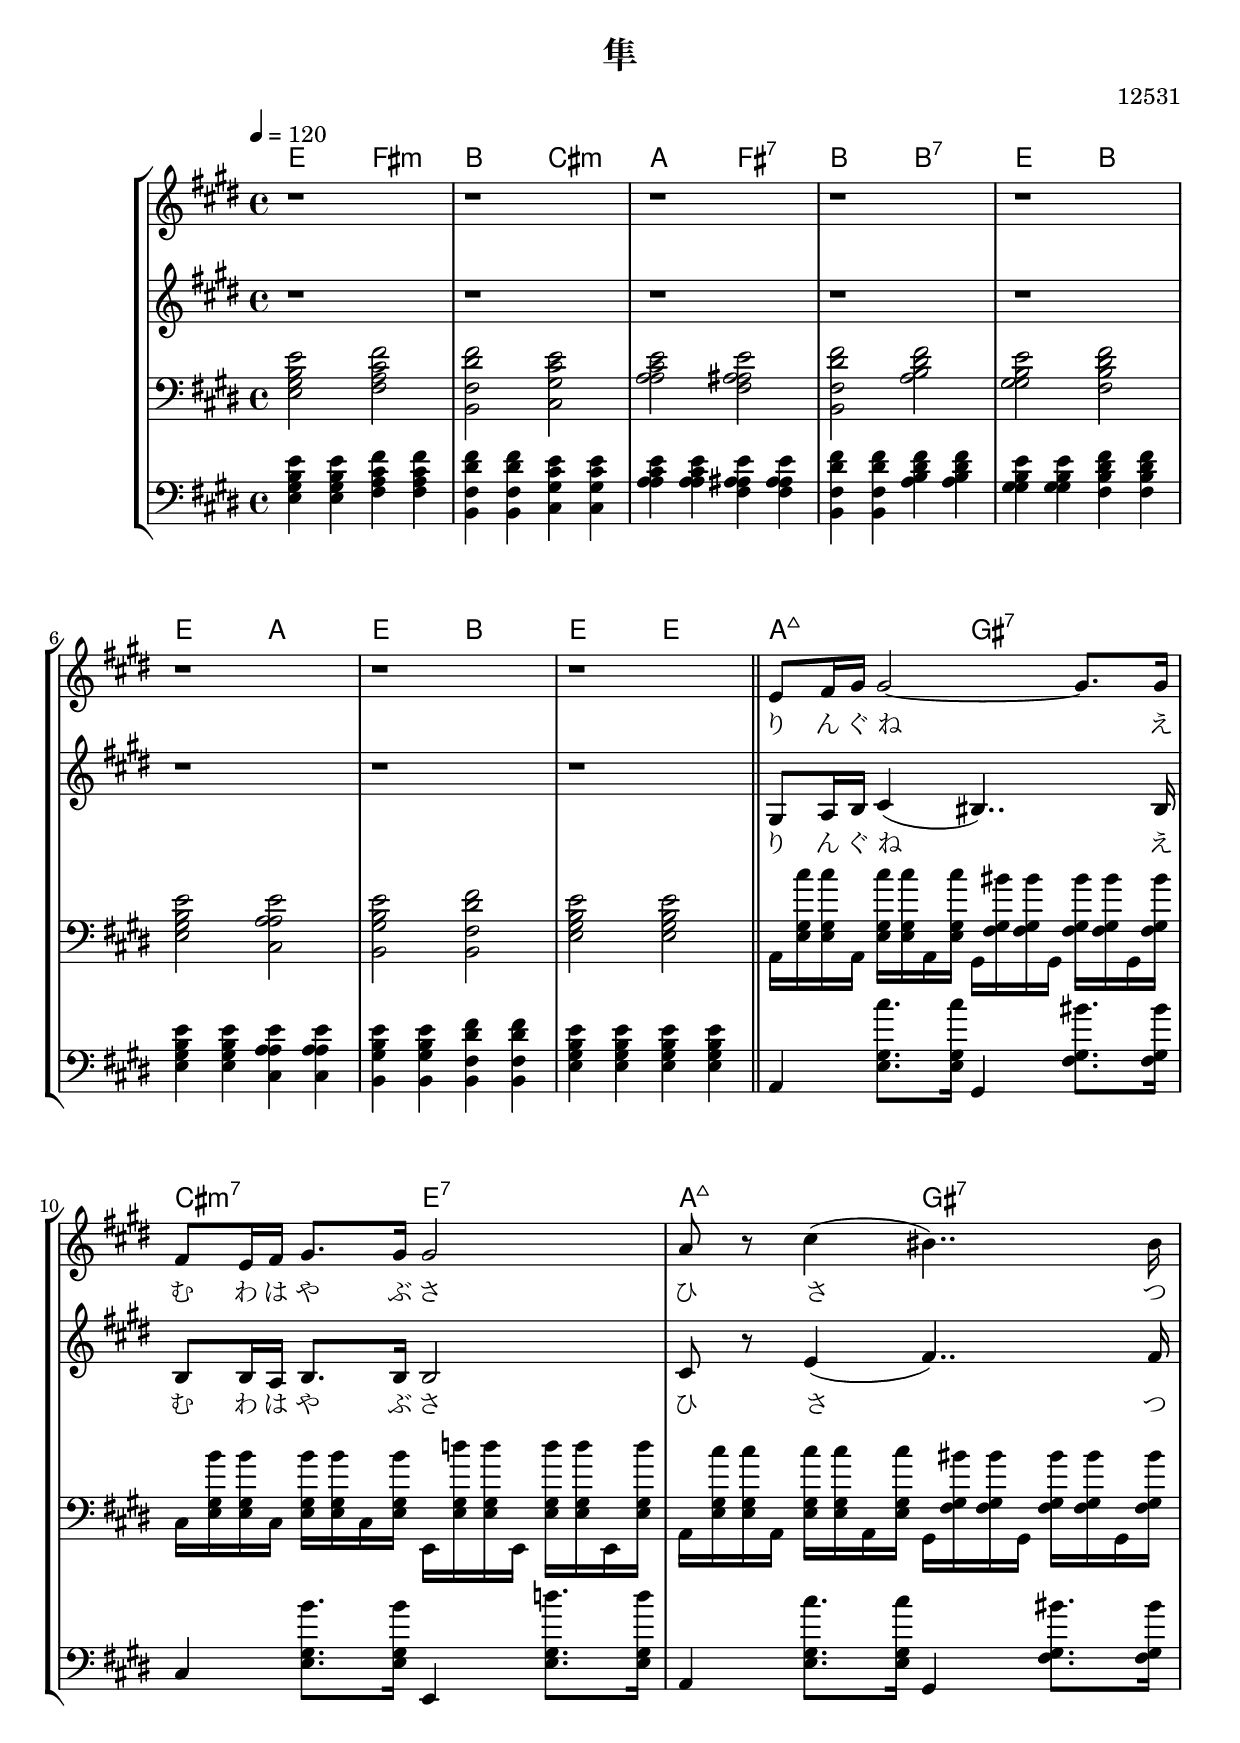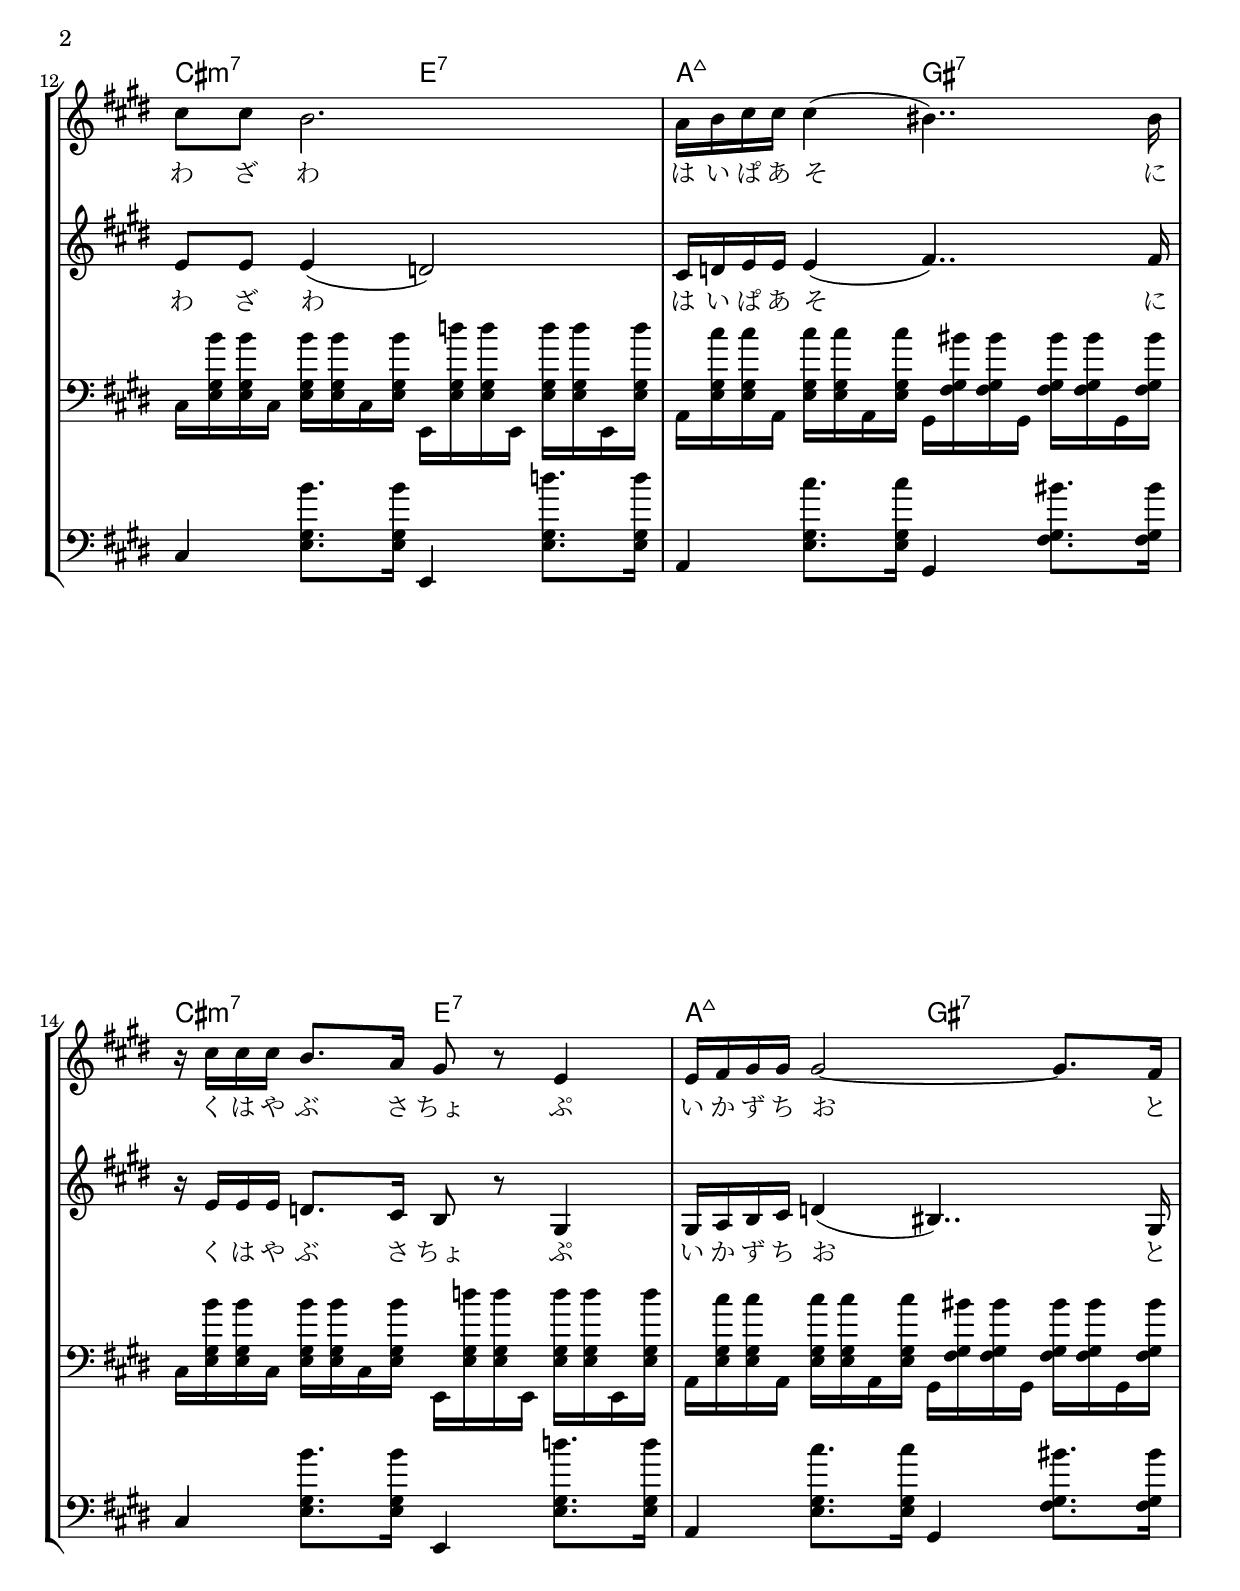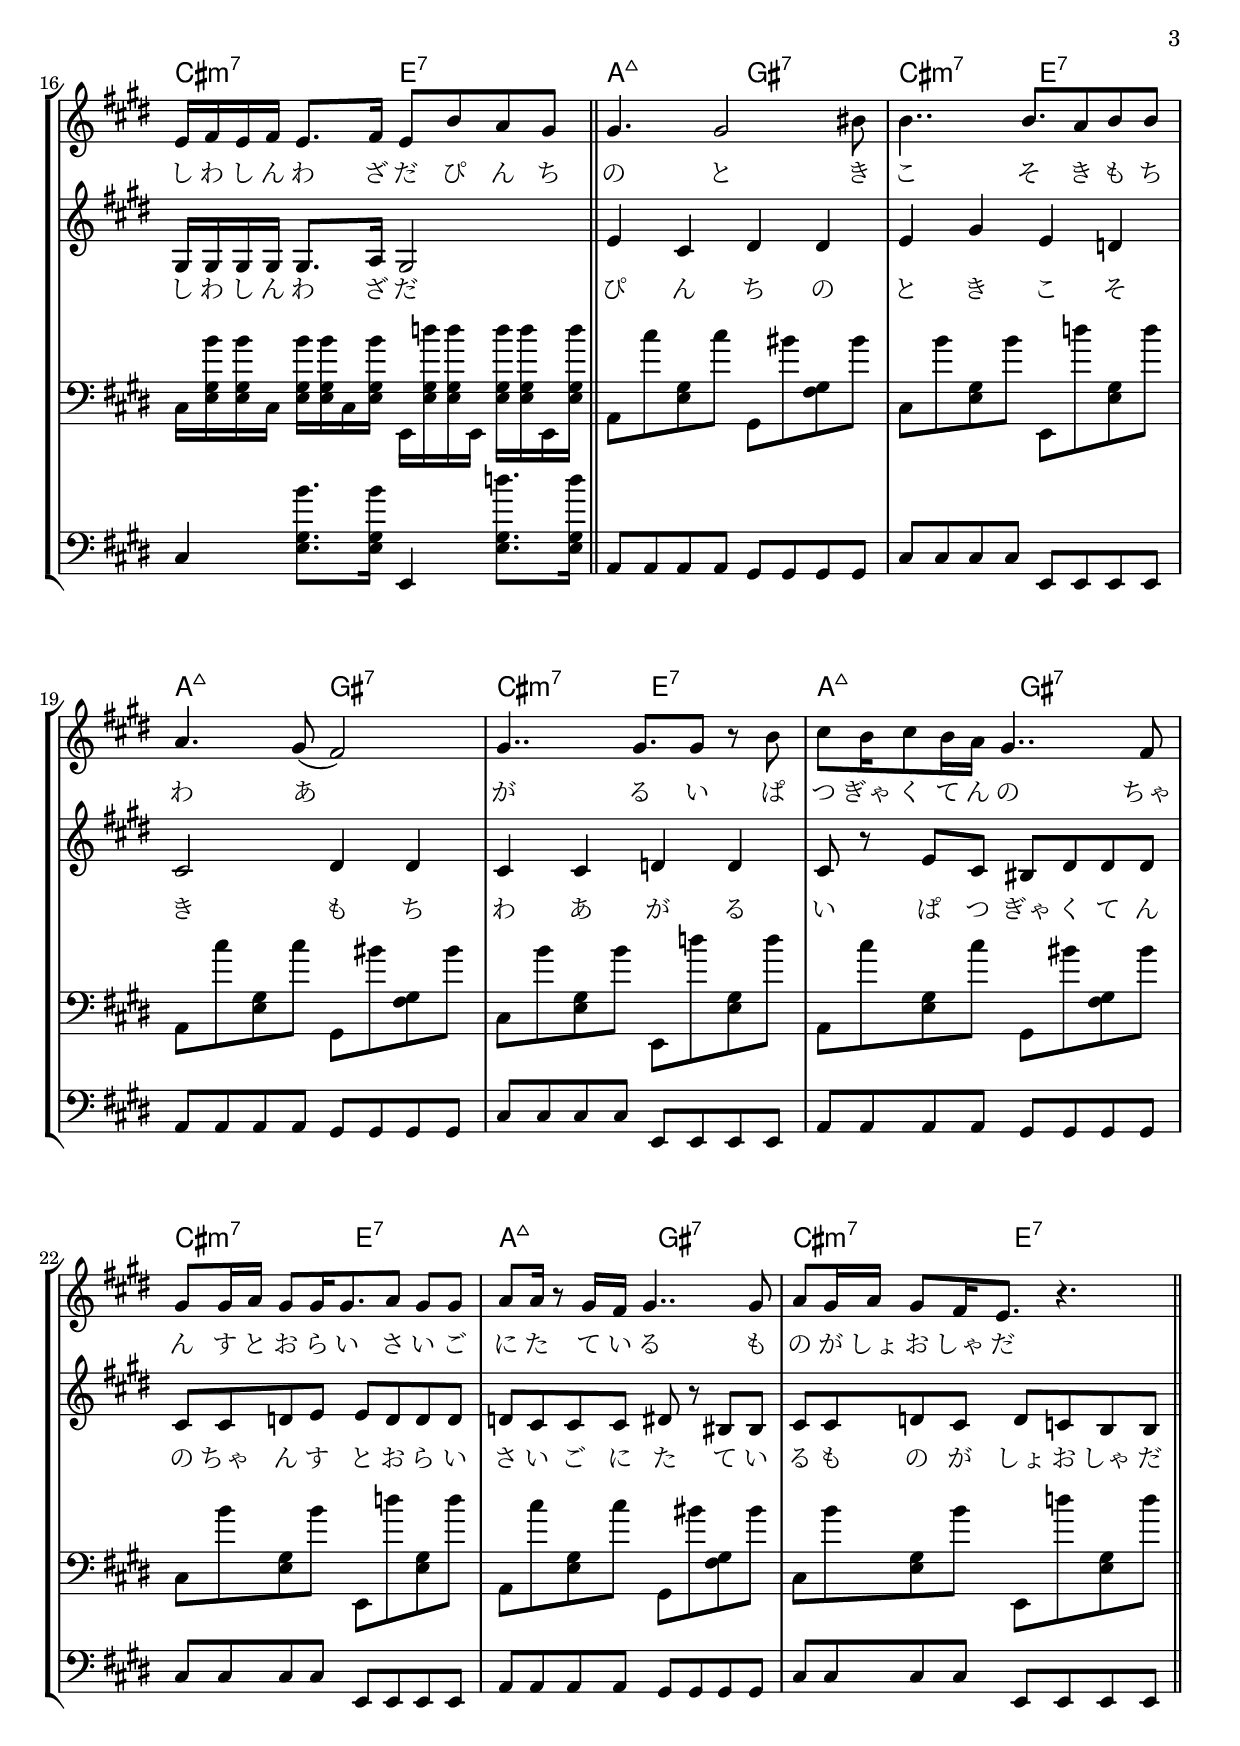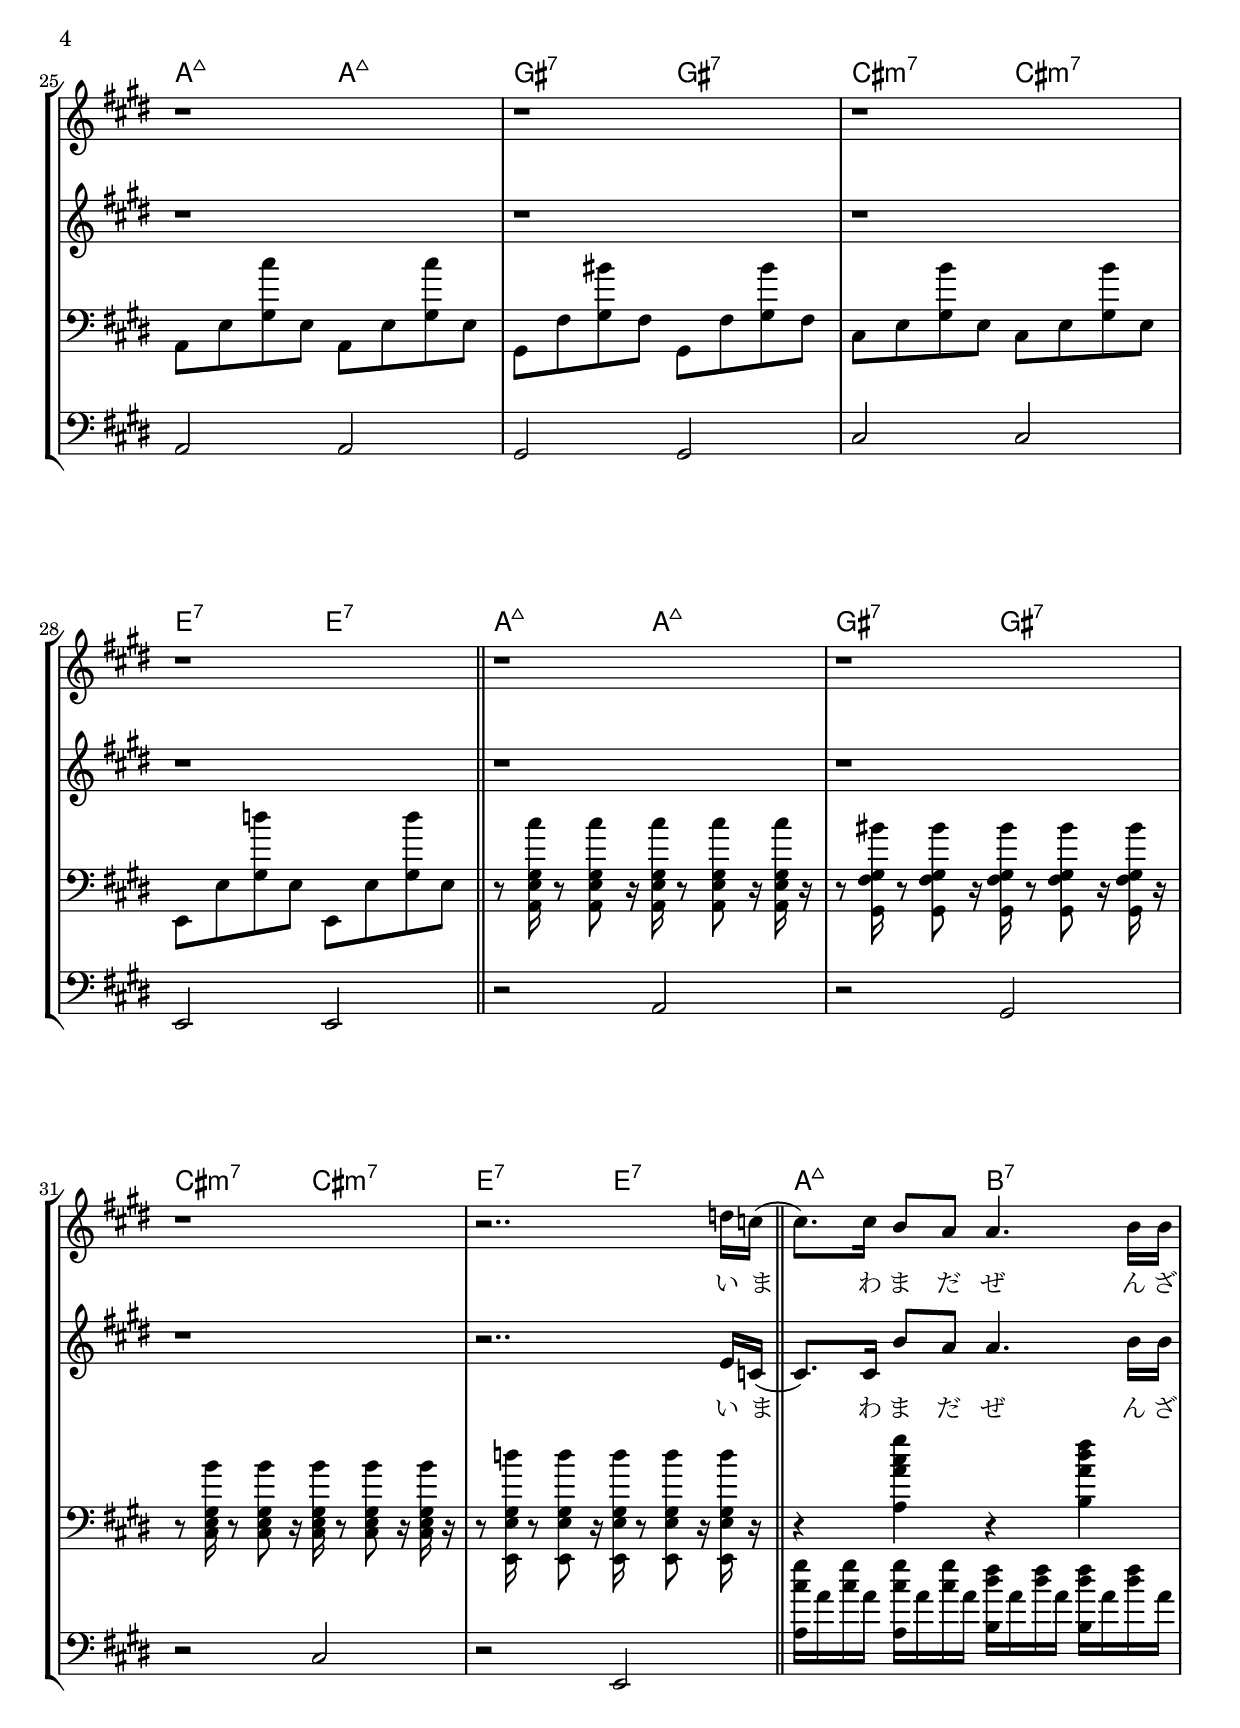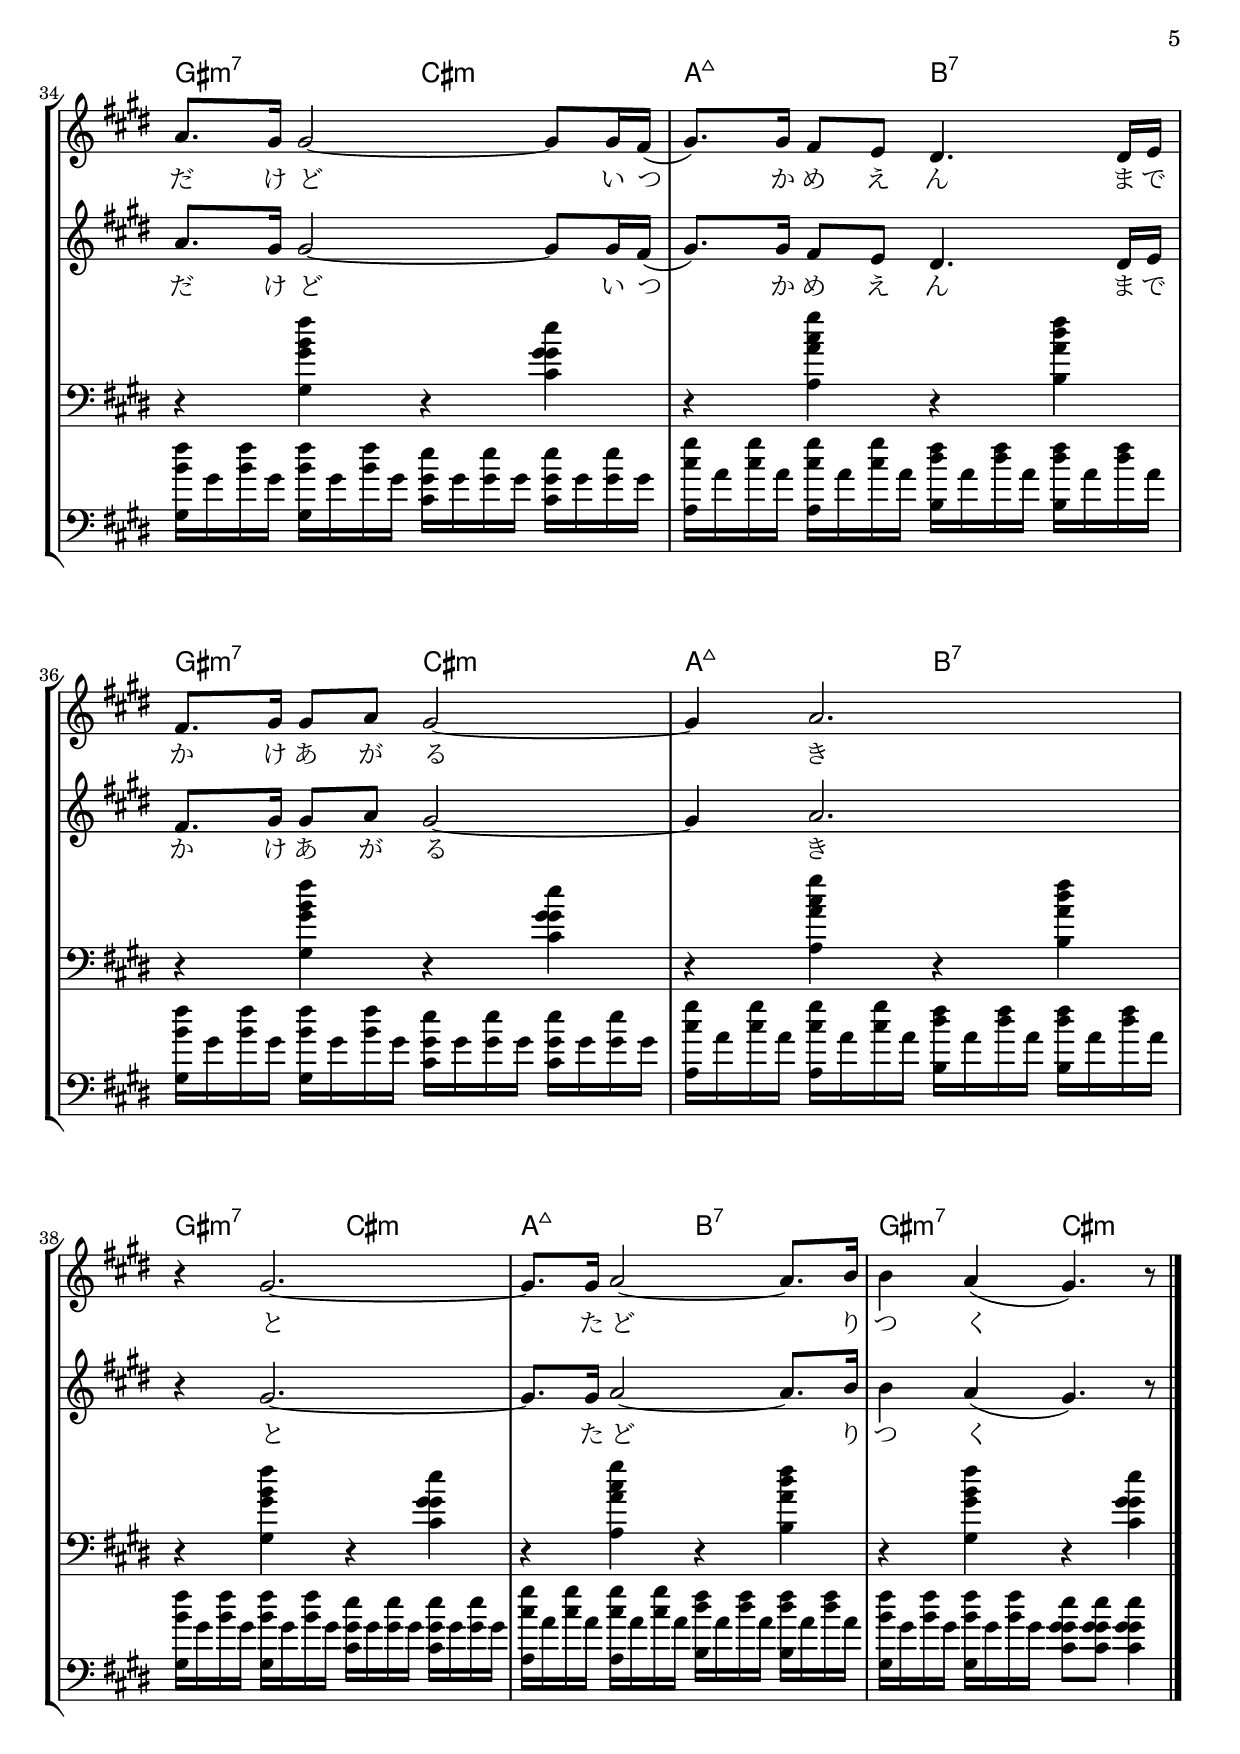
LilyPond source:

\version "2.12.1"

\header {
	title = \markup {隼}
	composer = \markup \center-column {12531}
}

harmony = \chordmode {
	e2 fis:m b cis:m a fis:7 b b:7 e b e a e b e e 

	a:maj7 gis:7 cis:min7 e:7 a:maj7 gis:7 cis:min7 e:7 a:maj7 gis:7 cis:min7 e:7 a:maj7 gis:7 cis:min7 e:7 

	a:maj7 gis:7 cis:min7 e:7 a:maj7 gis:7 cis:min7 e:7 a:maj7 gis:7 cis:min7 e:7 a:maj7 gis:7 cis:min7 e:7 

	a:maj7 a:maj7 gis:7 gis:7 cis:min7 cis:min7 e:7 e:7 

	a:maj7 a:maj7 gis:7 gis:7 cis:min7 cis:min7 e:7 e:7 

	a:maj7 b:7 gis:min7 cis:m a:maj7 b:7 gis:min7 cis:m a:maj7 b:7 gis:min7 cis:m a:maj7 b:7 gis:min7 cis:m 
}

melody = {
	\key e \major
	\tempo 4 = 120
	r1 | r1 | r1 | r1 | r1 | r1 | r1 | r1   
	\set Staff.midiInstrument = #"mmi0.45"
	e'8  fis'16  gis'16  gis'2~gis'8.  gis'16 
	fis'8  e'16  fis'16  gis'8.  gis'16  gis'2 
	a'8  r8  cis''4  (bis'4..)  bis'16 
	cis''8  cis''8  b'2. 
	a'16  b'16  cis''16  cis''16  cis''4  (bis'4..)  bis'16 
	r16  cis''16  cis''16  cis''16  b'8.  a'16  gis'8  r8  e'4 
	e'16  fis'16  gis'16  gis'16  gis'2~gis'8.  fis'16 
	e'16  fis'16  e'16  fis'16  e'8.  fis'16  e'8  	\set Staff.midiInstrument = #"mmi0.45"
	b'8  a'8  gis'8 
	gis'4.  gis'2  bis'8 
	b'4..  b'8.  a'8  b'8  b'8 
	a'4.  gis'8  (fis'2) 
	gis'4..  gis'8.  gis'8  r8  b'8 
	cis''8  b'16  cis''8  b'16  a'16  gis'4..  fis'8 
	gis'8  gis'16  a'16  gis'8  gis'16  gis'8.  a'8  gis'8  gis'8 
	a'8  a'16  r8  gis'16  fis'16  gis'4..  gis'8 
	a'8  gis'16  a'16  gis'8  fis'16  e'8.  	r4. 	r1 | r1 | r1 | r1   
	r1 | r1 | r1 | r2.. 
	\set Staff.midiInstrument = #"mmi0.45"
	d''16  c''16 
	(cis''8.)  cis''16  b'8  a'8  a'4.  b'16  b'16 
	a'8.  gis'16  gis'2~gis'8  gis'16  fis'16 
	(gis'8.)  gis'16  fis'8  e'8  dis'4.  dis'16  e'16 
	fis'8.  gis'16  gis'8  a'8  gis'2~ 
	gis'4  a'2. 
	r4  gis'2.~ 
	gis'8.  gis'16  a'2~a'8.  b'16 
	b'4  a'4  (gis'4.)  	r8 	\bar "|."
}

words = \lyricmode {
	
	り  ん  ぐ  ね  え  む  わ  は  や  ぶ  さ  ひ  さ  つ  わ  ざ  わ  は  い  ぱ  あ  そ  に  く  は  や  ぶ  さ  ちょ  ぷ  い  か  ず  ち  お  と  し  わ  し  ん  わ  ざ  だ  
	ぴ  ん  ち  の  と  き  こ  そ  き  も  ち  わ  あ  が  る  い  ぱ  つ  ぎゃ  く  て  ん  の  ちゃ  ん  す  と  お  ら  い  さ  い  ご  に  た  て  い  る  も  の  が  しょ  お  しゃ  だ  
	
	
	い  ま  わ  ま  だ  ぜ  ん  ざ  だ  け  ど  い  つ  か  め  え  ん  ま  で  か  け  あ  が  る  き  と  た  ど  り  つ  く  
}

secondmelody = {
	\key e \major
	\tempo 4 = 120
	r1 | r1 | r1 | r1 | r1 | r1 | r1 | r1   
	\set Staff.midiInstrument = #"fss0.32"
	gis8  a16  b16  cis'4  (bis4..)  bis16 
	b8  b16  a16  b8.  b16  b2 
	cis'8  r8  e'4  (fis'4..)  fis'16 
	e'8  e'8  e'4  (d'2) 
	cis'16  d'16  e'16  e'16  e'4  (fis'4..)  fis'16 
	r16  e'16  e'16  e'16  d'8.  cis'16  b8  r8  gis4 
	gis16  a16  b16  cis'16  d'4  (bis4..)  gis16 
	gis16  gis16  gis16  gis16  gis8.  a16  gis2
	\set Staff.midiInstrument = #"mmi0.38"
	 e'4  cis'4  dis'4  dis'4 
	e'4  gis'4  e'4  d'4 
	cis'2  dis'4  dis'4 
	cis'4  cis'4  d'4  d'4 
	cis'8  r8  e'8  cis'8  bis8  dis'8  dis'8  dis'8 
	cis'8  cis'8  d'8  e'8  e'8  d'8  d'8  d'8 
	d'8  cis'8  cis'8  cis'8  dis'8  r8  bis8  bis8 
	cis'8  cis'8  d'8  cis'8  d'8  c'8  b8  b8
	r1 | r1 | r1 | r1   
	r1 | r1 | r1 | r2.. 
	\set Staff.midiInstrument = #"fss0.32"
	e'16  c'16 
	(cis'8.)  cis'16  b'8  a'8  a'4.  b'16  b'16 
	a'8.  gis'16  gis'2~gis'8  gis'16  fis'16 
	(gis'8.)  gis'16  fis'8  e'8  dis'4.  dis'16  e'16 
	fis'8.  gis'16  gis'8  a'8  gis'2~ 
	gis'4  a'2. 
	r4  gis'2.~ 
	gis'8.  gis'16  a'2~a'8.  b'16 
	b'4  a'4  (gis'4.)  	r8 	\bar "|."
}

secondwords = \lyricmode {
	
	り  ん  ぐ  ね  え  む  わ  は  や  ぶ  さ  ひ  さ  つ  わ  ざ  わ  は  い  ぱ  あ  そ  に  く  は  や  ぶ  さ  ちょ  ぷ  い  か  ず  ち  お  と  し  わ  し  ん  わ  ざ  だ  
	ぴ  ん  ち  の  と  き  こ  そ  き  も  ち  わ  あ  が  る  い  ぱ  つ  ぎゃ  く  て  ん  の  ちゃ  ん  す  と  お  ら  い  さ  い  ご  に  た  て  い  る  も  の  が  しょ  お  しゃ  だ  
	
	
	い  ま  わ  ま  だ  ぜ  ん  ざ  だ  け  ど  い  つ  か  め  え  ん  ま  で  か  け  あ  が  る  き  と  た  ど  り  つ  く  
}

tempochange = {
	\tempo 4 = 120
	r1 | r1 | r1 | r1 | r1 | r1 | r1 | r1 \bar "||"
	\tempo 4 = 120
	r1 | r1 | r1 | r1 | r1 | r1 | r1 | r1 \bar "||"
	\tempo 4 = 120
	r1 | r1 | r1 | r1 | r1 | r1 | r1 | r1 \bar "||"
	\tempo 4 = 120
	r1 | r1 | r1 | r1 \bar "||"
	\tempo 4 = 120
	r1 | r1 | r1 | r1 \bar "||"
	\tempo 4 = 120
	r1 | r1 | r1 | r1 | r1 | r1 | r1 | r1 \bar "|."
}

mainacc = {
	\clef bass
	\set Staff.midiInstrument = #"Guitar harmonics"
	\key e \major
	\tempo 4 = 120
	<e gis b e'>2
	<a fis cis' fis'>2
	<b, fis dis' fis'>2
	<cis gis cis' e'>2
	<a a cis' e'>2
	<ais fis ais e'>2
	<b, fis dis' fis'>2
	<a b dis' fis'>2
	<gis gis b e'>2
	<fis b dis' fis'>2
	<e gis b e'>2
	<cis a a e'>2
	<b, gis b e'>2
	<b, fis dis' fis'>2
	<e gis b e'>2
	<e gis b e'>2
	\bar "||"

	\set Staff.midiInstrument = #"Overdriven Guitar"
	a,16 <e gis cis''>16 <e gis cis''>16 a,16   <e gis cis''>16 <e gis cis''>16 a,16 <e gis cis''>16
	gis,16 <fis gis bis'>16 <fis gis bis'>16 gis,16   <fis gis bis'>16 <fis gis bis'>16 gis,16 <fis gis bis'>16
	cis16 <e gis b'>16 <e gis b'>16 cis16   <e gis b'>16 <e gis b'>16 cis16 <e gis b'>16
	e,16 <e gis d''>16 <e gis d''>16 e,16   <e gis d''>16 <e gis d''>16 e,16 <e gis d''>16
	a,16 <e gis cis''>16 <e gis cis''>16 a,16   <e gis cis''>16 <e gis cis''>16 a,16 <e gis cis''>16
	gis,16 <fis gis bis'>16 <fis gis bis'>16 gis,16   <fis gis bis'>16 <fis gis bis'>16 gis,16 <fis gis bis'>16
	cis16 <e gis b'>16 <e gis b'>16 cis16   <e gis b'>16 <e gis b'>16 cis16 <e gis b'>16
	e,16 <e gis d''>16 <e gis d''>16 e,16   <e gis d''>16 <e gis d''>16 e,16 <e gis d''>16
	a,16 <e gis cis''>16 <e gis cis''>16 a,16   <e gis cis''>16 <e gis cis''>16 a,16 <e gis cis''>16
	gis,16 <fis gis bis'>16 <fis gis bis'>16 gis,16   <fis gis bis'>16 <fis gis bis'>16 gis,16 <fis gis bis'>16
	cis16 <e gis b'>16 <e gis b'>16 cis16   <e gis b'>16 <e gis b'>16 cis16 <e gis b'>16
	e,16 <e gis d''>16 <e gis d''>16 e,16   <e gis d''>16 <e gis d''>16 e,16 <e gis d''>16
	a,16 <e gis cis''>16 <e gis cis''>16 a,16   <e gis cis''>16 <e gis cis''>16 a,16 <e gis cis''>16
	gis,16 <fis gis bis'>16 <fis gis bis'>16 gis,16   <fis gis bis'>16 <fis gis bis'>16 gis,16 <fis gis bis'>16
	cis16 <e gis b'>16 <e gis b'>16 cis16   <e gis b'>16 <e gis b'>16 cis16 <e gis b'>16
	e,16 <e gis d''>16 <e gis d''>16 e,16   <e gis d''>16 <e gis d''>16 e,16 <e gis d''>16
	\bar "||"

	\set Staff.midiInstrument = #"Electric Guitar (muted)"
	a,8 cis'' <e gis> cis''
	gis,8 bis' <fis gis> bis'
	cis8 b' <e gis> b'
	e,8 d'' <e gis> d''
	a,8 cis'' <e gis> cis''
	gis,8 bis' <fis gis> bis'
	cis8 b' <e gis> b'
	e,8 d'' <e gis> d''
	a,8 cis'' <e gis> cis''
	gis,8 bis' <fis gis> bis'
	cis8 b' <e gis> b'
	e,8 d'' <e gis> d''
	a,8 cis'' <e gis> cis''
	gis,8 bis' <fis gis> bis'
	cis8 b' <e gis> b'
	e,8 d'' <e gis> d''
	\bar "||"

	\set Staff.midiInstrument = #"Electric Guitar (jazz)"
	a,8 e <gis cis''> e
	a,8 e <gis cis''> e
	gis,8 fis <gis bis'> fis
	gis,8 fis <gis bis'> fis
	cis8 e <gis b'> e
	cis8 e <gis b'> e
	e,8 e <gis d''> e
	e,8 e <gis d''> e
	\bar "||"

	\set Staff.midiInstrument = #"Electric Guitar (jazz)"
	r8 <a, e gis cis''>16 r8 <a, e gis cis''>8 r16
	<a, e gis cis''>16 r8      <a, e gis cis''>8 r16 <a, e gis cis''>16 r16
	r8 <gis, fis gis bis'>16 r8 <gis, fis gis bis'>8 r16
	<gis, fis gis bis'>16 r8      <gis, fis gis bis'>8 r16 <gis, fis gis bis'>16 r16
	r8 <cis e gis b'>16 r8 <cis e gis b'>8 r16
	<cis e gis b'>16 r8      <cis e gis b'>8 r16 <cis e gis b'>16 r16
	r8 <e, e gis d''>16 r8 <e, e gis d''>8 r16
	<e, e gis d''>16 r8      <e, e gis d''>8 r16 <e, e gis d''>16 r16
	\bar "||"

	\set Staff.midiInstrument = #"Pad 2 (warm)"
	r4 <a a' cis'' gis''>4
	r4 <b a' dis'' fis''>4
	r4 <gis gis' b' fis''>4
	r4 <cis' gis' gis' e''>4
	r4 <a a' cis'' gis''>4
	r4 <b a' dis'' fis''>4
	r4 <gis gis' b' fis''>4
	r4 <cis' gis' gis' e''>4
	r4 <a a' cis'' gis''>4
	r4 <b a' dis'' fis''>4
	r4 <gis gis' b' fis''>4
	r4 <cis' gis' gis' e''>4
	r4 <a a' cis'' gis''>4
	r4 <b a' dis'' fis''>4
	r4 <gis gis' b' fis''>4
	r4 <cis' gis' gis' e''>4
	\bar "|."
}

subacc = {
	\clef bass
	\set Staff.midiInstrument = #"Timpani"
	\key e \major
	\tempo 4 = 120
	<e gis b e'>4 <e gis b e'>4
	<a fis cis' fis'>4 <a fis cis' fis'>4
	<b, fis dis' fis'>4 <b, fis dis' fis'>4
	<cis gis cis' e'>4 <cis gis cis' e'>4
	<a a cis' e'>4 <a a cis' e'>4
	<ais fis ais e'>4 <ais fis ais e'>4
	<b, fis dis' fis'>4 <b, fis dis' fis'>4
	<a b dis' fis'>4 <a b dis' fis'>4
	<gis gis b e'>4 <gis gis b e'>4
	<fis b dis' fis'>4 <fis b dis' fis'>4
	<e gis b e'>4 <e gis b e'>4
	<cis a a e'>4 <cis a a e'>4
	<b, gis b e'>4 <b, gis b e'>4
	<b, fis dis' fis'>4 <b, fis dis' fis'>4
	<e gis b e'>4 <e gis b e'>4
	<e gis b e'>4 <e gis b e'>4
	\bar "||"

	\set Staff.midiInstrument = #"Melodic Tom"
	a,4 <e gis cis''>8. <e gis cis''>16
	gis,4 <fis gis bis'>8. <fis gis bis'>16
	cis4 <e gis b'>8. <e gis b'>16
	e,4 <e gis d''>8. <e gis d''>16
	a,4 <e gis cis''>8. <e gis cis''>16
	gis,4 <fis gis bis'>8. <fis gis bis'>16
	cis4 <e gis b'>8. <e gis b'>16
	e,4 <e gis d''>8. <e gis d''>16
	a,4 <e gis cis''>8. <e gis cis''>16
	gis,4 <fis gis bis'>8. <fis gis bis'>16
	cis4 <e gis b'>8. <e gis b'>16
	e,4 <e gis d''>8. <e gis d''>16
	a,4 <e gis cis''>8. <e gis cis''>16
	gis,4 <fis gis bis'>8. <fis gis bis'>16
	cis4 <e gis b'>8. <e gis b'>16
	e,4 <e gis d''>8. <e gis d''>16
	\bar "||"

	\set Staff.midiInstrument = #"Lead 7 (fifths)"
	a,8 a,8 a,8 a,8
	gis,8 gis,8 gis,8 gis,8
	cis8 cis8 cis8 cis8
	e,8 e,8 e,8 e,8
	a,8 a,8 a,8 a,8
	gis,8 gis,8 gis,8 gis,8
	cis8 cis8 cis8 cis8
	e,8 e,8 e,8 e,8
	a,8 a,8 a,8 a,8
	gis,8 gis,8 gis,8 gis,8
	cis8 cis8 cis8 cis8
	e,8 e,8 e,8 e,8
	a,8 a,8 a,8 a,8
	gis,8 gis,8 gis,8 gis,8
	cis8 cis8 cis8 cis8
	e,8 e,8 e,8 e,8
	\bar "||"

	\set Staff.midiInstrument = #"Acoustic Guitar (nylon)"
	a,2
	a,2
	gis,2
	gis,2
	cis2
	cis2
	e,2
	e,2
	\bar "||"

	\set Staff.midiInstrument = #"Acoustic Guitar (nylon)"
	r2
	a,2
	r2
	gis,2
	r2
	cis2
	r2
	e,2
	\bar "||"

	\set Staff.midiInstrument = #"Koto"
	<a cis'' gis''>16 a'16 <cis'' gis''>16 a'16   <a cis'' gis''>16 a'16 <cis'' gis''>16 a'16
	<b dis'' fis''>16 a'16 <dis'' fis''>16 a'16   <b dis'' fis''>16 a'16 <dis'' fis''>16 a'16
	<gis b' fis''>16 gis'16 <b' fis''>16 gis'16   <gis b' fis''>16 gis'16 <b' fis''>16 gis'16
	<cis' gis' e''>16 gis'16 <gis' e''>16 gis'16   <cis' gis' e''>16 gis'16 <gis' e''>16 gis'16
	<a cis'' gis''>16 a'16 <cis'' gis''>16 a'16   <a cis'' gis''>16 a'16 <cis'' gis''>16 a'16
	<b dis'' fis''>16 a'16 <dis'' fis''>16 a'16   <b dis'' fis''>16 a'16 <dis'' fis''>16 a'16
	<gis b' fis''>16 gis'16 <b' fis''>16 gis'16   <gis b' fis''>16 gis'16 <b' fis''>16 gis'16
	<cis' gis' e''>16 gis'16 <gis' e''>16 gis'16   <cis' gis' e''>16 gis'16 <gis' e''>16 gis'16
	<a cis'' gis''>16 a'16 <cis'' gis''>16 a'16   <a cis'' gis''>16 a'16 <cis'' gis''>16 a'16
	<b dis'' fis''>16 a'16 <dis'' fis''>16 a'16   <b dis'' fis''>16 a'16 <dis'' fis''>16 a'16
	<gis b' fis''>16 gis'16 <b' fis''>16 gis'16   <gis b' fis''>16 gis'16 <b' fis''>16 gis'16
	<cis' gis' e''>16 gis'16 <gis' e''>16 gis'16   <cis' gis' e''>16 gis'16 <gis' e''>16 gis'16
	<a cis'' gis''>16 a'16 <cis'' gis''>16 a'16   <a cis'' gis''>16 a'16 <cis'' gis''>16 a'16
	<b dis'' fis''>16 a'16 <dis'' fis''>16 a'16   <b dis'' fis''>16 a'16 <dis'' fis''>16 a'16
	<gis b' fis''>16 gis'16 <b' fis''>16 gis'16   <gis b' fis''>16 gis'16 <b' fis''>16 gis'16
	<cis' gis' gis' e''>8 <cis' gis' gis' e''>8 <cis' gis' gis' e''>4
	\bar "|."
}

percA = {
	\drummode {
	bd2 r8 bd4 bd8  |bd4. bd8 bd2  |bd2 r8 bd4 bd8  |bd4. bd8 bd2  |bd2 r8 bd4 bd8  |bd4. bd8 bd2  |bd2 r8 bd4 bd8  |bd4. bd8 bd2  \bar "||"
	bd2 r8 bd4 bd8  |bd4. bd8 bd2  |bd2 r8 bd4 bd8  |bd4. bd8 bd2  |bd2 r8 bd4 bd8  |bd4. bd8 bd2  |bd2 r8 bd4 bd8  |bd4. bd8 bd2  \bar "||"
	r2. hho4  |r1  |r2. hho4  |r1  |r2. hho4  |r1  |r2. hho4  |r1  \bar "||"
	r2. hho4  |r1  |r2. hho4  |r1  \bar "||"
	r4 sn2 sn8. sn16  |r4 sn2 sn8. sn16  |r4 sn2 sn8. sn16  |r8 sn8 sn4 sn8 sn8 sn16 sn8 sn16  \bar "||"
	r4 sn2 sn8. sn16  |r4 sn2 sn8. sn16  |r4 sn2 sn8. sn16  |r4 sn2 sn8. sn16  |r4 sn2 sn8. sn16  |r4 sn2 sn8. sn16  |r4 sn2 sn8. sn16  |r8 sn8 sn4 sn8 sn8 sn16 sn8 sn16  \bar "|."
	}
}

percB = {
	\drummode {
	r4. ss4. ss4  |r4 ss4. ss4.  |r4. ss4. ss4  |r4 ss4. ss4.  |r4. ss4. ss4  |r4 ss4. ss4.  |r4. ss4. ss4  |r4 ss4. ss4.  \bar "||"
	r4. ss4. ss4  |r4 ss4. ss4.  |r4. ss4. ss4  |r4 ss4. ss4.  |r4. ss4. ss4  |r4 ss4. ss4.  |r4. ss4. ss4  |r4 ss4. ss4.  \bar "||"
	r4 hh4 hh2  |hh4 hh4 hh4 hh4  |hh4 hh4 hh4 r16 hh8.  |hh4 hh4 hh4 hh4  |r4 hh4 hh2  |hh4 hh4 hh4 hh4  |hh4 hh4 hh4 r16 hh8.  |r4 hh4. r16 hh8 hh8 hh16  \bar "||"
	r4 hh4 hh2  |hh4 hh4 hh4 hh4  |hh4 hh4 hh4 r16 hh8.  |r4 hh4. r16 hh8 hh8 hh16  \bar "||"
	r4. r16 tommh8 tommh4. r16  |r1  |r4. r16 tommh8 tommh4. r16  |r1  \bar "||"
	r4. r16 tommh8 tommh4. r16  |r1  |r4. r16 tommh8 tommh4. r16  |r1  |r4. r16 tommh8 tommh4. r16  |r1  |r4. r16 tommh8 tommh4. r16  |r1  \bar "|."
	}
}

percC = {
	\drummode {
	cymr8 cymr8 cymr8 cymr8 cymr8 cymr8 cymr8 cymr8  |cymr8 cymr8 cymr8 cymr8 cymr8 cymr8 cymr8 cymr8  |cymr8 cymr8 cymr8 cymr8 cymr8 cymr8 cymr8 cymr8  |cymr8 cymr8 cymr8 cymr8 cymr4. cymr8  |cymr8 cymr8 cymr8 cymr8 cymr8 cymr8 cymr8 cymr8  |cymr8 cymr8 cymr8 cymr8 cymr8 cymr8 cymr8 cymr8  |cymr8 cymr8 cymr8 cymr8 cymr8 cymr8 cymr8 cymr8  |cymr8 cymr8 cymr8 cymr8 cymr4. cymr8  \bar "||"
	cymr8 cymr8 cymr8 cymr8 cymr8 cymr8 cymr8 cymr8  |cymr8 cymr8 cymr8 cymr8 cymr8 cymr8 cymr8 cymr8  |cymr8 cymr8 cymr8 cymr8 cymr8 cymr8 cymr8 cymr8  |cymr8 cymr8 cymr8 cymr8 cymr4. cymr8  |cymr8 cymr8 cymr8 cymr8 cymr8 cymr8 cymr8 cymr8  |cymr8 cymr8 cymr8 cymr8 cymr8 cymr8 cymr8 cymr8  |cymr8 cymr8 cymr8 cymr8 cymr8 cymr8 cymr8 cymr8  |cymr8 cymr8 cymr8 cymr8 cymr4. cymr8  \bar "||"
	r16 hhp8 hhp8 hhp8 hhp8 hhp8 hhp8 hhp8 hhp16  |r16 hhp8 hhp8 hhp8 hhp8 hhp8 hhp8 hhp8 hhp16  |r16 hhp8 hhp8 hhp8 hhp8 hhp8 hhp4 hhp16  |r16 hhp8 hhp8 hhp8 hhp8 hhp8 hhp8 hhp8 hhp16  |r16 hhp8 hhp8 hhp8 hhp8 hhp8 hhp8 hhp8 hhp16  |r16 hhp8 hhp8 hhp8 hhp8 hhp8 hhp8 hhp8 hhp16  |r16 hhp8 hhp8 hhp8 hhp8 hhp8 hhp4 hhp16  |r16 hhp8 hhp8 hhp8 hhp8. hhp8 hhp8 hhp8  \bar "||"
	r16 hhp8 hhp8 hhp8 hhp8 hhp8 hhp8 hhp8 hhp16  |r16 hhp8 hhp8 hhp8 hhp8 hhp8 hhp8 hhp8 hhp16  |r16 hhp8 hhp8 hhp8 hhp8 hhp8 hhp4 hhp16  |r16 hhp8 hhp8 hhp8 hhp8. hhp8 hhp8 hhp8  \bar "||"
	r8 toml8 toml8 toml8 toml8 toml8 toml8 toml8  |toml8 toml8 toml8 toml8 toml8 toml8 toml8 toml8  |toml8 toml8 toml8 toml8 toml8 toml8 toml8 toml8  |toml8 toml8 toml8 toml8 toml8 toml8 toml8 toml8  \bar "||"
	r8 toml8 toml8 toml8 toml8 toml8 toml8 toml8  |toml8 toml8 toml8 toml8 toml8 toml8 toml8 toml8  |toml8 toml8 toml8 toml8 toml8 toml8 toml8 toml8  |toml8 toml8 toml8 toml8 toml8 toml8 toml8 toml8  |r8 toml8 toml8 toml8 toml8 toml8 toml8 toml8  |toml8 toml8 toml8 toml8 toml8 toml8 toml8 toml8  |toml8 toml8 toml8 toml8 toml8 toml8 toml8 toml8  |toml8 toml8 toml8 toml8 toml8 toml8 toml8 toml8  \bar "|."
	}
}

percD = {
	\drummode {
	r1 |r1 |r1 |r2. toml4  |r1 |r1 |r1 |r2. toml4  \bar "||"
	r1 |r1 |r1 |r2. toml4  |r1 |r1 |r1 |r2. toml4  \bar "||"
	r8 sn4 sn4 sn4 sn8  |r8 sn4 sn4 sn4 sn8  |r8 sn4 sn4 sn4 sn8  |r8 sn4 sn4 sn4 sn8  |r8 sn4 sn4 sn4 sn8  |r8 sn4 sn4 sn4 sn8  |r8 sn4 sn4 sn4 sn8  |r8 sn4 sn8 sn16 sn8 sn8 sn8 sn16  \bar "||"
	r8 sn4 sn4 sn4 sn8  |r8 sn4 sn4 sn4 sn8  |r8 sn4 sn4 sn4 sn8  |r8 sn4 sn8 sn16 sn8 sn8 sn8 sn16  \bar "||"
	r1  |r4. r16 tomfh8 tomfh4. r16  |r1  |r4. r16 tomfh2 r16  \bar "||"
	r1  |r4. r16 tomfh8 tomfh4. r16  |r1  |r4. r16 tomfh8 tomfh4. r16  |r1  |r4. r16 tomfh8 tomfh4. r16  |r1  |r4. r16 tomfh2 r16  \bar "|."
	}
}

percE = {
	\drummode {
	r1 |r1 |r1 |r2 r8 tommh4.  |r1 |r1 |r1 |r2 r8 tommh4.  \bar "||"
	r1 |r1 |r1 |r2 r8 tommh4.  |r1 |r1 |r1 |r2 r8 tommh4.  \bar "||"
	bd4 bd4 bd16 bd8 bd16 bd4  |bd4 bd4 bd16 bd8 bd16 bd4  |bd4 bd4 bd16 bd8 bd16 bd4  |bd4 bd4 bd16 bd8 bd16 bd4  |bd4 bd4 bd16 bd8 bd16 bd4  |bd4 bd4 bd16 bd8 bd16 bd4  |bd4 bd4 bd16 bd8 bd16 bd4  |bd4 bd8. bd8 bd8 bd8 bd8 bd16  \bar "||"
	bd4 bd4 bd16 bd8 bd16 bd4  |bd4 bd4 bd16 bd8 bd16 bd4  |bd4 bd4 bd16 bd8 bd16 bd4  |bd4 bd8. bd8 bd8 bd8 bd8 bd16  \bar "||"
	bd4. r16 bd8. bd4.  |bd8. bd4. r16 bd4 bd8  |bd8. bd4 bd8. bd4.  |bd4. bd8 bd4 r16 bd8.  \bar "||"
	bd4. r16 bd8. bd4.  |bd8. bd4. r16 bd4 bd8  |bd8. bd4 bd8. bd4.  |bd8. bd4. r16 bd4 bd8  |bd4. r16 bd8. bd4.  |bd8. bd4. r16 bd4 bd8  |bd8. bd4 bd8. bd4.  |bd4. bd8 bd4 r16 bd8.  \bar "|."
	}
}

percF = {
	\drummode {
	r1 | r1 | r1 | r1 | r1 | r1 | r1 | r1 \bar "||"
	r1 | r1 | r1 | r1 | r1 | r1 | r1 | r1 \bar "||"
	cymc1  |r1 |r1 |r1 |cymc1  |r1 |r1 |cymc1  \bar "||"
	cymc1  |r1 |r1 |cymc1  \bar "||"
	cymc1  |r1 |r1 |r1 \bar "||"
	cymc1  |r1 |r1 |r1 |cymc1  |r1 |r1 |r1 \bar "|."
	}
}

\score {
	<<
		\new StaffGroup <<
			\new ChordNames {\harmony}
			\new Voice = "melody" {\melody}
			\new Lyrics \lyricsto "melody" \words
			\new Voice = "secondmelody" {\secondmelody}
			\new Lyrics \lyricsto "secondmelody" \secondwords
			\new Staff = "mainacc" {\mainacc}
			\new Staff = "subacc" {\subacc}
		>>
	>>
	\layout { }
}
